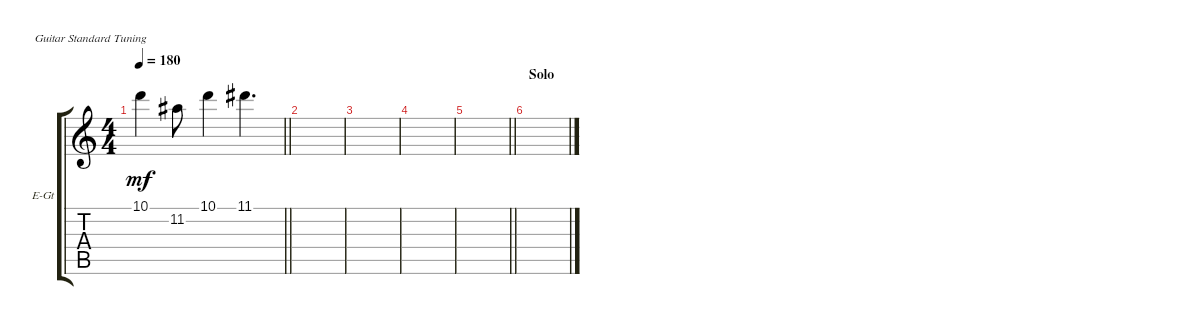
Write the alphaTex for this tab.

\defaultSystemsLayout 4
\bracketExtendMode groupsimilarinstruments
\firstSystemTrackNameOrientation horizontal
\otherSystemsTrackNameOrientation horizontal
\track ("Jonny - Electric Guitar Lead 2" "E-Gt") {instrument electricguitarclean}
\staff {score tabs}
\tuning (E4 B3 G3 D3 A2 E2)
\ts (4 4)
\tempo 180
\clef g2
\barLineRight lightlight
\ks c
10.1.4{dy mf} 11.2.8 10.1.4 11.1.4{d} |
|
|
|
\barLineRight lightlight
|
\section ("" "Solo")
